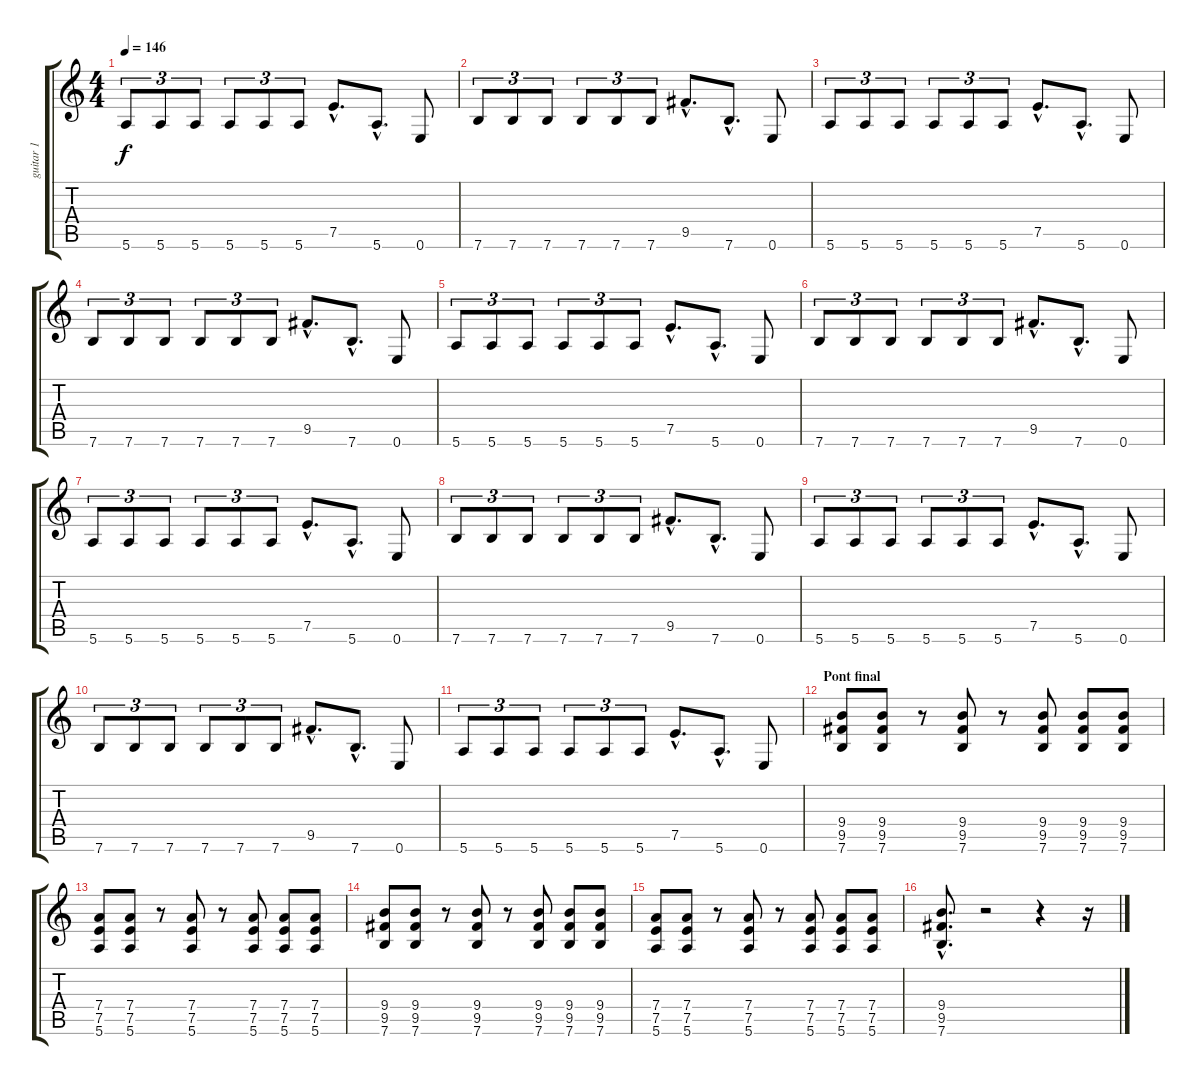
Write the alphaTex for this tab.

\track ("guitar 1" "guitar 1") {instrument distortionguitar}
\staff {score tabs}
\tuning (E4 B3 G3 D3 A2 E2) {hide}
\ts (4 4)
\tempo 146
\clef g2
\ks c
5.6.8{tu (3 2) dy f} 5.6.8{tu (3 2)} 5.6.8{tu (3 2)} 5.6.8{tu (3 2)} 5.6.8{tu (3 2)} 5.6.8{tu (3 2)} 7.5{hac}.8{d} 5.6{hac}.8{d} 0.6.8 |
7.6.8{tu (3 2)} 7.6.8{tu (3 2)} 7.6.8{tu (3 2)} 7.6.8{tu (3 2)} 7.6.8{tu (3 2)} 7.6.8{tu (3 2)} 9.5{hac}.8{d} 7.6{hac}.8{d} 0.6.8 |
5.6.8{tu (3 2)} 5.6.8{tu (3 2)} 5.6.8{tu (3 2)} 5.6.8{tu (3 2)} 5.6.8{tu (3 2)} 5.6.8{tu (3 2)} 7.5{hac}.8{d} 5.6{hac}.8{d} 0.6.8 |
7.6.8{tu (3 2)} 7.6.8{tu (3 2)} 7.6.8{tu (3 2)} 7.6.8{tu (3 2)} 7.6.8{tu (3 2)} 7.6.8{tu (3 2)} 9.5{hac}.8{d} 7.6{hac}.8{d} 0.6.8 |
5.6.8{tu (3 2)} 5.6.8{tu (3 2)} 5.6.8{tu (3 2)} 5.6.8{tu (3 2)} 5.6.8{tu (3 2)} 5.6.8{tu (3 2)} 7.5{hac}.8{d} 5.6{hac}.8{d} 0.6.8 |
7.6.8{tu (3 2)} 7.6.8{tu (3 2)} 7.6.8{tu (3 2)} 7.6.8{tu (3 2)} 7.6.8{tu (3 2)} 7.6.8{tu (3 2)} 9.5{hac}.8{d} 7.6{hac}.8{d} 0.6.8 |
5.6.8{tu (3 2)} 5.6.8{tu (3 2)} 5.6.8{tu (3 2)} 5.6.8{tu (3 2)} 5.6.8{tu (3 2)} 5.6.8{tu (3 2)} 7.5{hac}.8{d} 5.6{hac}.8{d} 0.6.8 |
7.6.8{tu (3 2)} 7.6.8{tu (3 2)} 7.6.8{tu (3 2)} 7.6.8{tu (3 2)} 7.6.8{tu (3 2)} 7.6.8{tu (3 2)} 9.5{hac}.8{d} 7.6{hac}.8{d} 0.6.8 |
5.6.8{tu (3 2)} 5.6.8{tu (3 2)} 5.6.8{tu (3 2)} 5.6.8{tu (3 2)} 5.6.8{tu (3 2)} 5.6.8{tu (3 2)} 7.5{hac}.8{d} 5.6{hac}.8{d} 0.6.8 |
7.6.8{tu (3 2)} 7.6.8{tu (3 2)} 7.6.8{tu (3 2)} 7.6.8{tu (3 2)} 7.6.8{tu (3 2)} 7.6.8{tu (3 2)} 9.5{hac}.8{d} 7.6{hac}.8{d} 0.6.8 |
5.6.8{tu (3 2)} 5.6.8{tu (3 2)} 5.6.8{tu (3 2)} 5.6.8{tu (3 2)} 5.6.8{tu (3 2)} 5.6.8{tu (3 2)} 7.5{hac}.8{d} 5.6{hac}.8{d} 0.6.8 |
\section ("" "Pont final")
(9.4 9.5 7.6).8 (9.4 9.5 7.6).8 r.8 (9.4 9.5 7.6).8 r.8 (9.4 9.5 7.6).8 (9.4 9.5 7.6).8 (9.4 9.5 7.6).8 |
(7.4 7.5 5.6).8 (7.4 7.5 5.6).8 r.8 (7.4 7.5 5.6).8 r.8 (7.4 7.5 5.6).8 (7.4 7.5 5.6).8 (7.4 7.5 5.6).8 |
(9.4 9.5 7.6).8 (9.4 9.5 7.6).8 r.8 (9.4 9.5 7.6).8 r.8 (9.4 9.5 7.6).8 (9.4 9.5 7.6).8 (9.4 9.5 7.6).8 |
(7.4 7.5 5.6).8 (7.4 7.5 5.6).8 r.8 (7.4 7.5 5.6).8 r.8 (7.4 7.5 5.6).8 (7.4 7.5 5.6).8 (7.4 7.5 5.6).8 |
(9.4{hac} 9.5{hac} 7.6{hac}).8{d} r.2 r.4 r.16
